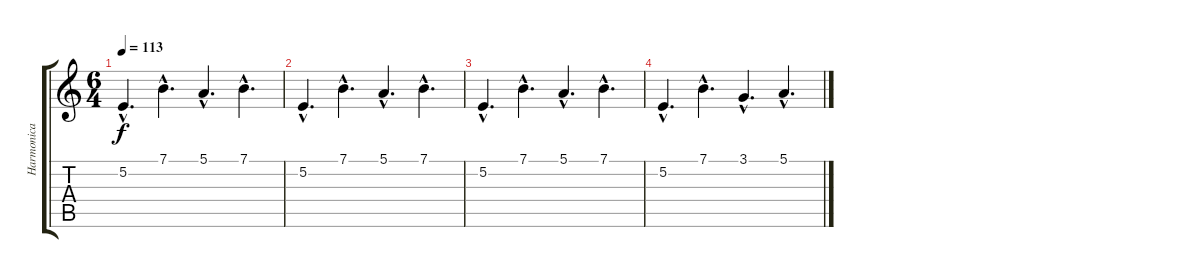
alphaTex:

\track ("Harmonica" "Harmonica") {instrument harmonica}
\staff {score tabs}
\tuning (E4 B3 G3 D3 A2 E2) {hide}
\ts (6 4)
\tempo 113
\clef g2
\ks c
5.2{hac}.4{d dy f} 7.1{hac}.4{d} 5.1{hac}.4{d} 7.1{hac}.4{d} |
5.2{hac}.4{d} 7.1{hac}.4{d} 5.1{hac}.4{d} 7.1{hac}.4{d} |
5.2{hac}.4{d} 7.1{hac}.4{d} 5.1{hac}.4{d} 7.1{hac}.4{d} |
5.2{hac}.4{d} 7.1{hac}.4{d} 3.1{hac}.4{d} 5.1{hac}.4{d}
